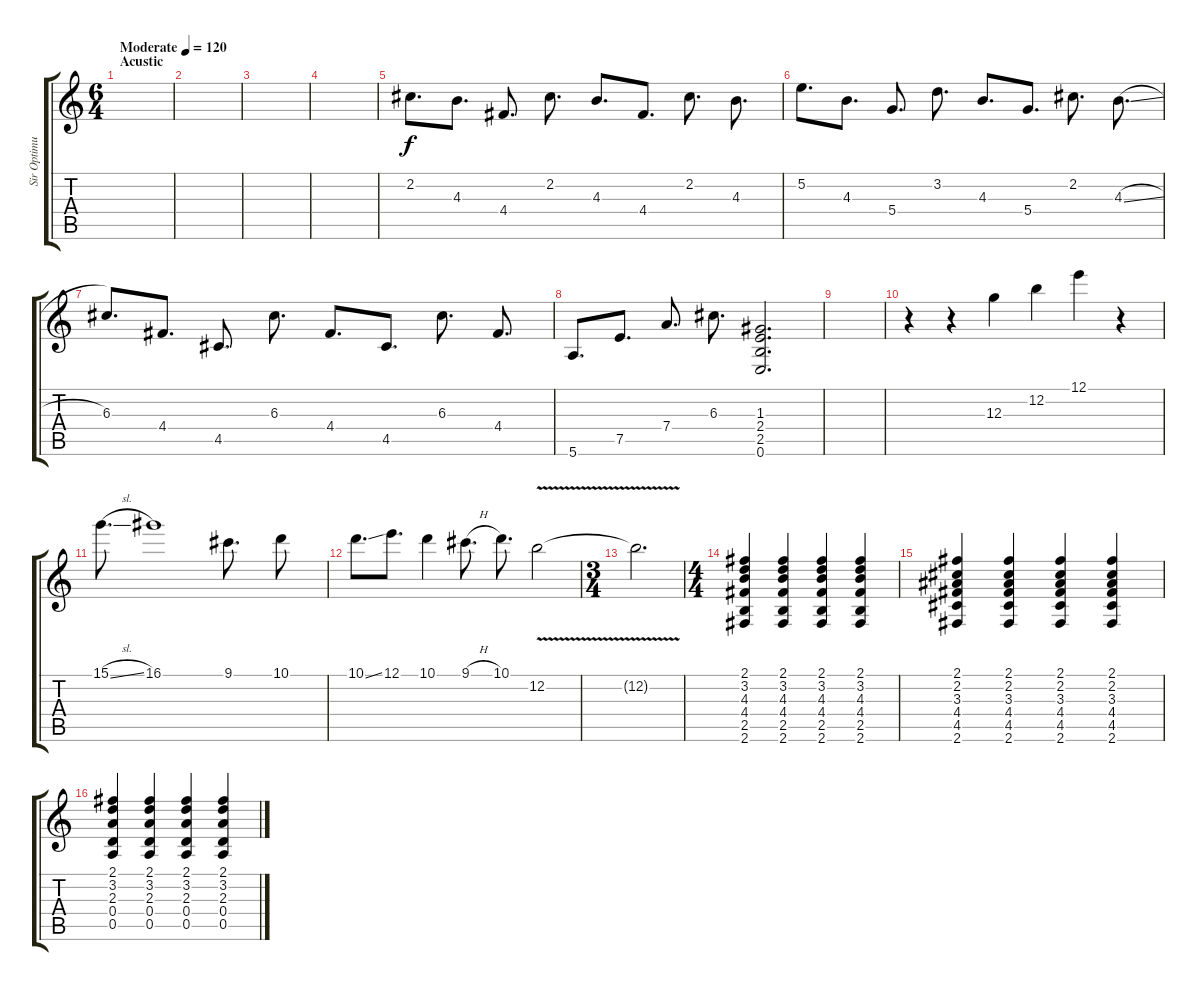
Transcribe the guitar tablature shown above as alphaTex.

\track ("Sir Optimus Prime" "Sir Optimu") {instrument acousticguitarsteel}
\staff {score tabs}
\tuning (E4 B3 G3 D3 A2 E2) {hide}
\ts (6 4)
\section ("" "Acustic")
\tempo (120 "Moderate")
\clef g2
\ks c
|
|
|
|
2.2.8{d} 4.3.8{d} 4.4.8{d} 2.2.8{d} 4.3.8{d} 4.4.8{d} 2.2.8{d} 4.3.8{d} |
5.2.8{d} 4.3.8{d} 5.4.8{d} 3.2.8{d} 4.3.8{d} 5.4.8{d} 2.2.8{d} 4.3{sl}.8{d} |
6.3.8{d} 4.4.8{d} 4.5.8{d} 6.3.8{d} 4.4.8{d} 4.5.8{d} 6.3.8{d} 4.4.8{d} |
5.6.8{d} 7.5.8{d} 7.4.8{d} 6.3.8{d} (1.3 2.4 2.5 0.6).2{d} |
|
r.4 r.4 12.3.4 12.2.4 12.1.4 r.4 |
15.1{sl}.8{d} 16.1.1 9.1.8{d} 10.1.8 |
10.1{ss}.8{d} 12.1.8{d} 10.1.4 9.1{h}.8{d} 10.1.8{d} 12.2{v}.2 |
\ts (3 4)
12.2{t}.2{d} |
\ts (4 4)
(2.1 3.2 4.3 4.4 2.5 2.6).4 (2.1 3.2 4.3 4.4 2.5 2.6).4 (2.1 3.2 4.3 4.4 2.5 2.6).4 (2.1 3.2 4.3 4.4 2.5 2.6).4 |
(2.1 2.2 3.3 4.4 4.5 2.6).4 (2.1 2.2 3.3 4.4 4.5 2.6).4 (2.1 2.2 3.3 4.4 4.5 2.6).4 (2.1 2.2 3.3 4.4 4.5 2.6).4 |
(2.1 3.2 2.3 0.4 0.5).4 (2.1 3.2 2.3 0.4 0.5).4 (2.1 3.2 2.3 0.4 0.5).4 (2.1 3.2 2.3 0.4 0.5).4
